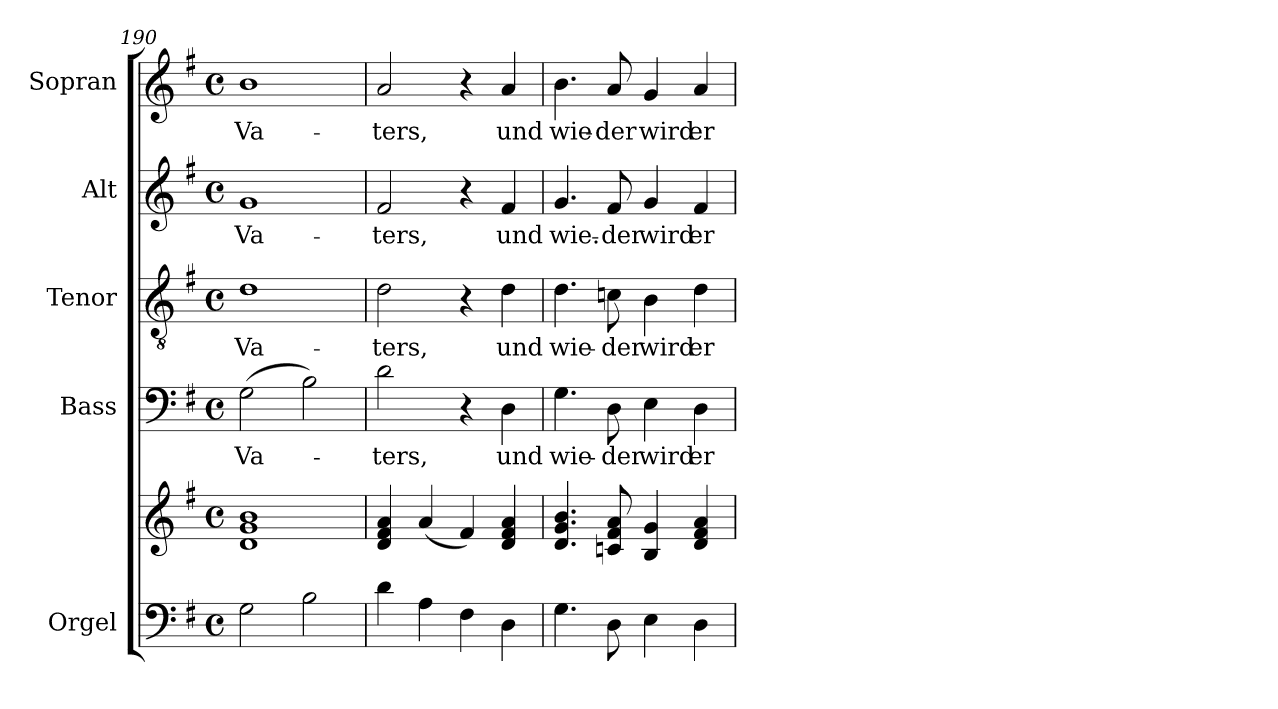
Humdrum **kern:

**kern	**kern	**kern	**text	**kern	**text	**kern	**text	**kern	**text
*part5	*part5	*part4	*part4	*part3	*part3	*part2	*part2	*part1	*part1
*staff6	*staff5	*staff4	*staff4	*staff3	*staff3	*staff2	*staff2	*staff1	*staff1
*I"Orgel	*	*I"Bass	*	*I"Tenor	*	*I"Alt	*	*I"Sopran	*
*I'Org.	*	*I'B.	*	*I'T.	*	*I'A.	*	*I'S.	*
!!LO:PB:g=z
*clefF4	*clefG2	*clefF4	*	*clefGv2	*	*clefG2	*	*clefG2	*
*k[f#]	*k[f#]	*k[f#]	*	*k[f#]	*	*k[f#]	*	*k[f#]	*
*G:	*G:	*G:	*	*G:	*	*G:	*	*G:	*
*M4/4	*M4/4	*M4/4	*	*M4/4	*	*M4/4	*	*M4/4	*
*met(c)	*met(c)	*met(c)	*	*met(c)	*	*met(c)	*	*met(c)	*
=190	=190	=190	=190	=190	=190	=190	=190	=190	=190
2G\	1d 1g 1b	(2G\	Va-	1d	Va-	1g	Va-	1b	Va-
2B\	.	2B\)	.	.	.	.	.	.	.
=191	=191	=191	=191	=191	=191	=191	=191	=191	=191
4d\	4d/ 4f#/ 4a/	2d\	-ters,	2d\	-ters,	2f#/	-ters,	2a/	-ters,
4A\	(4a/	.	.	.	.	.	.	.	.
4F#\	4f#/)	4r	.	4r	.	4r	.	4r	.
4D\	4d/ 4f#/ 4a/	4D\	und	4d\	und	4f#/	und	4a/	und
=192	=192	=192	=192	=192	=192	=192	=192	=192	=192
4.G\	4.d/ 4.g/ 4.b/	4.G\	wie-	4.d\	wie-	4.g/	wie.-	4.b\	wie-
8D\	8cn/ 8f#/ 8a/	8D\	-der	8cn\	-der	8f#/	-der	8a/	-der
4E\	4B/ 4g/	4E\	wird	4B\	wird	4g/	wird	4g/	wird
4D\	4d/ 4f#/ 4a/	4D\	er	4d\	er	4f#/	er	4a/	er
=	=	=	=	=	=	=	=	=	=
*-	*-	*-	*-	*-	*-	*-	*-	*-	*-
